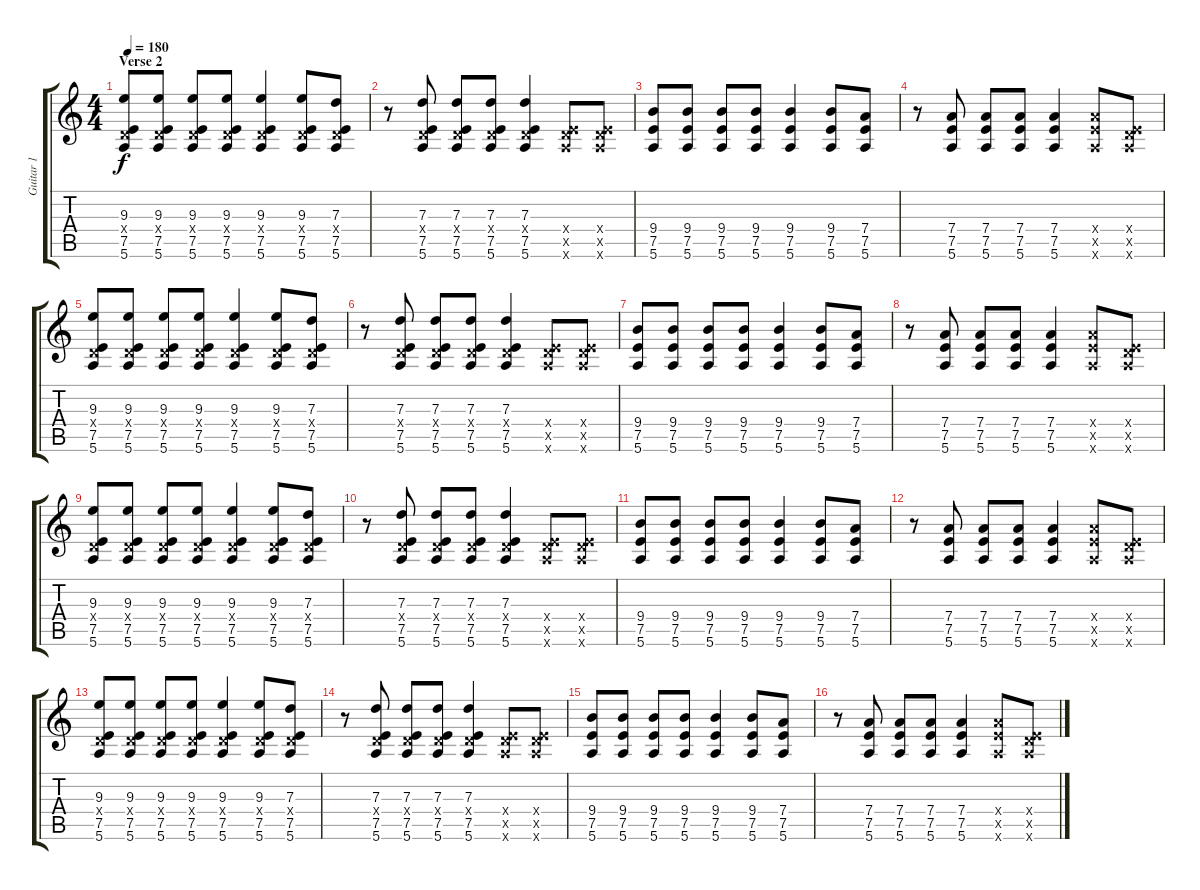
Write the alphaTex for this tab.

\track ("Guitar 1" "Guitar 1") {instrument electricguitarmuted}
\staff {score tabs}
\tuning (E4 B3 G3 D3 A2 E2) {hide}
\ts (4 4)
\section ("" "Verse 2")
\tempo 180
\clef g2
\ks c
(9.3 0.4{x} 7.5 5.6).8{dy f} (9.3 0.4{x} 7.5 5.6).8 (9.3 0.4{x} 7.5 5.6).8 (9.3 0.4{x} 7.5 5.6).8 (9.3 0.4{x} 7.5 5.6).4 (9.3 0.4{x} 7.5 5.6).8 (7.3 0.4{x} 7.5 5.6).8 |
r.8 (7.3 0.4{x} 7.5 5.6).8 (7.3 0.4{x} 7.5 5.6).8 (7.3 0.4{x} 7.5 5.6).8 (7.3 0.4{x} 7.5 5.6).4 (0.4{x} 7.5{x} 5.6{x}).8 (0.4{x} 7.5{x} 5.6{x}).8 |
(9.4 7.5 5.6).8 (9.4 7.5 5.6).8 (9.4 7.5 5.6).8 (9.4 7.5 5.6).8 (9.4 7.5 5.6).4 (9.4 7.5 5.6).8 (7.4 7.5 5.6).8 |
r.8 (7.4 7.5 5.6).8 (7.4 7.5 5.6).8 (7.4 7.5 5.6).8 (7.4 7.5 5.6).4 (7.4{x} 7.5{x} 5.6{x}).8 (0.4{x} 7.5{x} 5.6{x}).8 |
(9.3 0.4{x} 7.5 5.6).8 (9.3 0.4{x} 7.5 5.6).8 (9.3 0.4{x} 7.5 5.6).8 (9.3 0.4{x} 7.5 5.6).8 (9.3 0.4{x} 7.5 5.6).4 (9.3 0.4{x} 7.5 5.6).8 (7.3 0.4{x} 7.5 5.6).8 |
r.8 (7.3 0.4{x} 7.5 5.6).8 (7.3 0.4{x} 7.5 5.6).8 (7.3 0.4{x} 7.5 5.6).8 (7.3 0.4{x} 7.5 5.6).4 (0.4{x} 7.5{x} 5.6{x}).8 (0.4{x} 7.5{x} 5.6{x}).8 |
(9.4 7.5 5.6).8 (9.4 7.5 5.6).8 (9.4 7.5 5.6).8 (9.4 7.5 5.6).8 (9.4 7.5 5.6).4 (9.4 7.5 5.6).8 (7.4 7.5 5.6).8 |
r.8 (7.4 7.5 5.6).8 (7.4 7.5 5.6).8 (7.4 7.5 5.6).8 (7.4 7.5 5.6).4 (7.4{x} 7.5{x} 5.6{x}).8 (0.4{x} 7.5{x} 5.6{x}).8 |
(9.3 0.4{x} 7.5 5.6).8 (9.3 0.4{x} 7.5 5.6).8 (9.3 0.4{x} 7.5 5.6).8 (9.3 0.4{x} 7.5 5.6).8 (9.3 0.4{x} 7.5 5.6).4 (9.3 0.4{x} 7.5 5.6).8 (7.3 0.4{x} 7.5 5.6).8 |
r.8 (7.3 0.4{x} 7.5 5.6).8 (7.3 0.4{x} 7.5 5.6).8 (7.3 0.4{x} 7.5 5.6).8 (7.3 0.4{x} 7.5 5.6).4 (0.4{x} 7.5{x} 5.6{x}).8 (0.4{x} 7.5{x} 5.6{x}).8 |
(9.4 7.5 5.6).8 (9.4 7.5 5.6).8 (9.4 7.5 5.6).8 (9.4 7.5 5.6).8 (9.4 7.5 5.6).4 (9.4 7.5 5.6).8 (7.4 7.5 5.6).8 |
r.8 (7.4 7.5 5.6).8 (7.4 7.5 5.6).8 (7.4 7.5 5.6).8 (7.4 7.5 5.6).4 (7.4{x} 7.5{x} 5.6{x}).8 (0.4{x} 7.5{x} 5.6{x}).8 |
(9.3 0.4{x} 7.5 5.6).8 (9.3 0.4{x} 7.5 5.6).8 (9.3 0.4{x} 7.5 5.6).8 (9.3 0.4{x} 7.5 5.6).8 (9.3 0.4{x} 7.5 5.6).4 (9.3 0.4{x} 7.5 5.6).8 (7.3 0.4{x} 7.5 5.6).8 |
r.8 (7.3 0.4{x} 7.5 5.6).8 (7.3 0.4{x} 7.5 5.6).8 (7.3 0.4{x} 7.5 5.6).8 (7.3 0.4{x} 7.5 5.6).4 (0.4{x} 7.5{x} 5.6{x}).8 (0.4{x} 7.5{x} 5.6{x}).8 |
(9.4 7.5 5.6).8 (9.4 7.5 5.6).8 (9.4 7.5 5.6).8 (9.4 7.5 5.6).8 (9.4 7.5 5.6).4 (9.4 7.5 5.6).8 (7.4 7.5 5.6).8 |
r.8 (7.4 7.5 5.6).8 (7.4 7.5 5.6).8 (7.4 7.5 5.6).8 (7.4 7.5 5.6).4 (7.4{x} 7.5{x} 5.6{x}).8 (0.4{x} 7.5{x} 5.6{x}).8
